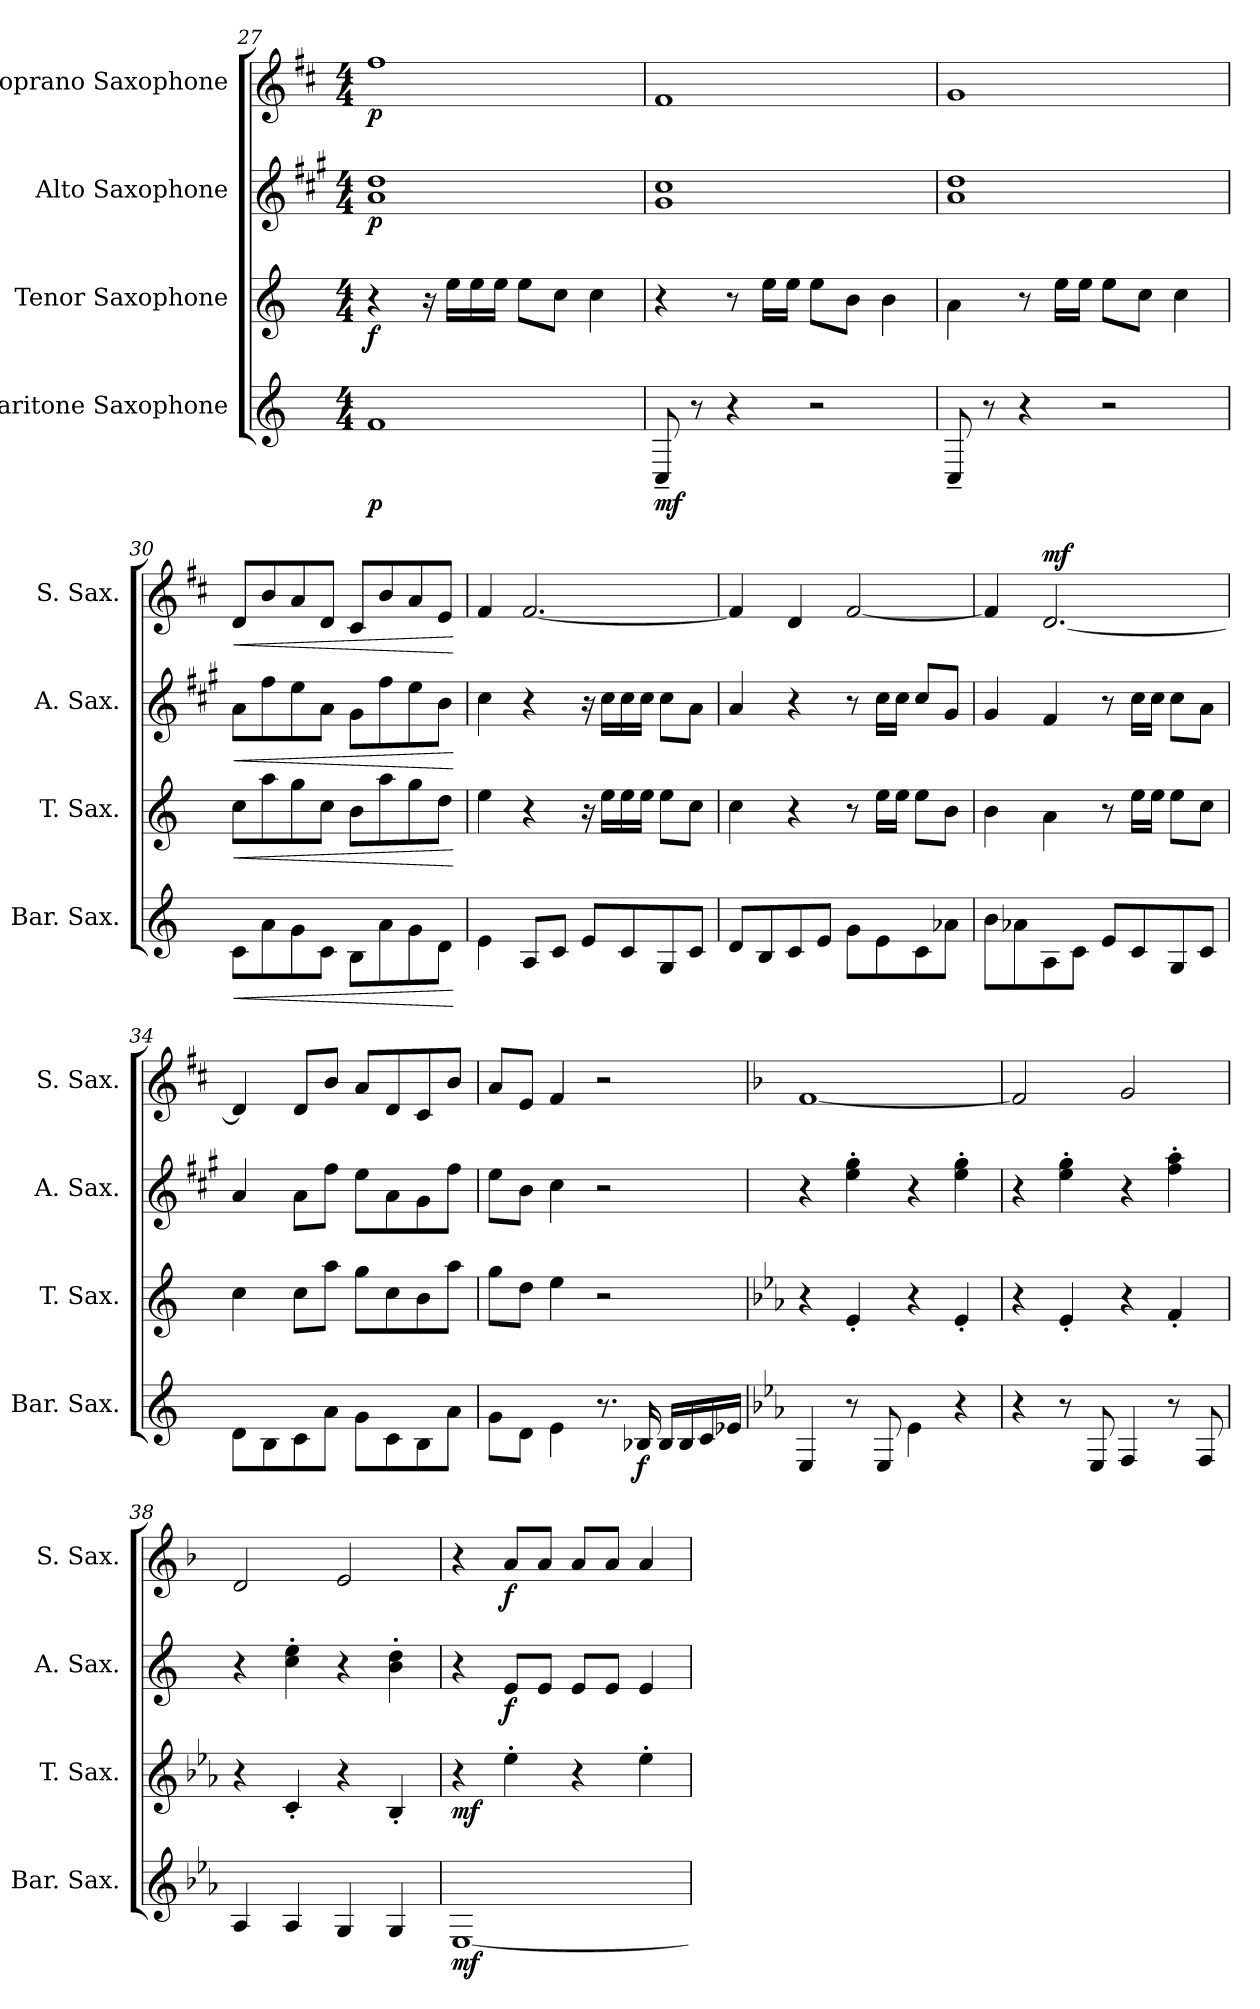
**kern	**dynam	**kern	**dynam	**kern	**dynam	**kern	**dynam
*part4	*part4	*part3	*part3	*part2	*part2	*part1	*part1
*staff4	*staff4	*staff3	*staff3	*staff2	*staff2	*staff1	*staff1
*I"Baritone Saxophone	*	*I"Tenor Saxophone	*	*I"Alto Saxophone	*	*I"Soprano Saxophone	*
*I'Bar. Sax.	*	*I'T. Sax.	*	*I'A. Sax.	*	*I'S. Sax.	*
*clefG2	*	*clefG2	*	*clefG2	*	*clefG2	*
*ITrd12c21	*	*ITrd8c14	*	*ITrd5c9	*	*ITrd1c2	*
*k[]	*	*k[]	*	*k[]	*	*k[]	*
*M4/4	*	*M4/4	*	*M4/4	*	*M4/4	*
=27	=27	=27	=27	=27	=27	=27	=27
!	!LO:DY:b	!	!LO:DY:b	!	!LO:DY:b	!	!LO:DY:b
1F	p	4r	f	1c 1f	p	1ee	p
.	.	16r	.	.	.	.	.
.	.	16e\LL	.	.	.	.	.
.	.	16e\	.	.	.	.	.
.	.	16e\JJ	.	.	.	.	.
.	.	8e\L	.	.	.	.	.
.	.	8c\J	.	.	.	.	.
.	.	4c\	.	.	.	.	.
=28	=28	=28	=28	=28	=28	=28	=28
!	!LO:DY:b	!	!	!	!	!	!
8CC~/	mf	4r	.	1B 1e	.	1e	.
8r	.	.	.	.	.	.	.
4r	.	8r	.	.	.	.	.
.	.	16e\LL	.	.	.	.	.
.	.	16e\JJ	.	.	.	.	.
2r	.	8e\L	.	.	.	.	.
.	.	8B\J	.	.	.	.	.
.	.	4B\	.	.	.	.	.
=29	=29	=29	=29	=29	=29	=29	=29
8CC~/	.	4A\	.	1c 1f	.	1f	.
8r	.	.	.	.	.	.	.
4r	.	8r	.	.	.	.	.
.	.	16e\LL	.	.	.	.	.
.	.	16e\JJ	.	.	.	.	.
2r	.	8e\L	.	.	.	.	.
.	.	8c\J	.	.	.	.	.
.	.	4c\	.	.	.	.	.
!!LO:LB:g=z
=30	=30	=30	=30	=30	=30	=30	=30
!	!LO:HP:b	!	!LO:HP:b	!	!LO:HP:b	!	!LO:HP:b
8C\L	<	8c\L	<	8c\L	<	8c/L	<
8A\	.	8a\	.	8a\	.	8a/	.
8G\	.	8g\	.	8g\	.	8g/	.
8C\J	.	8c\J	.	8c\J	.	8c/J	.
8BB\L	.	8B\L	.	8B\L	.	8B/L	.
8A\	.	8a\	.	8a\	.	8a/	.
8G\	.	8g\	.	8g\	.	8g/	.
8D\J	.	8d\J	.	8d\J	.	8d/J	.
.	[	.	[	.	[	.	[
=31	=31	=31	=31	=31	=31	=31	=31
4E\	.	4e\	.	4e\	.	4e/	.
8AA/L	.	4r	.	4r	.	[2.e/	.
8C/J	.	.	.	.	.	.	.
8E/L	.	16r	.	16r	.	.	.
.	.	16e\LL	.	16e\LL	.	.	.
8C/	.	16e\	.	16e\	.	.	.
.	.	16e\JJ	.	16e\JJ	.	.	.
8GG/	.	8e\L	.	8e\L	.	.	.
8C/J	.	8c\J	.	8c\J	.	.	.
=32	=32	=32	=32	=32	=32	=32	=32
8D/L	.	4c\	.	4c/	.	4e/]	.
8BB/	.	.	.	.	.	.	.
8C/	.	4r	.	4r	.	4c/	.
8E/J	.	.	.	.	.	.	.
8G\L	.	8r	.	8r	.	[2e/	.
8E\	.	16e\LL	.	16e\LL	.	.	.
.	.	16e\JJ	.	16e\JJ	.	.	.
8C\	.	8e\L	.	8e/L	.	.	.
8A-X\J	.	8B\J	.	8B/J	.	.	.
=33	=33	=33	=33	=33	=33	=33	=33
8B\L	.	4B\	.	4B/	.	4e/]	.
8A-X\	.	.	.	.	.	.	.
!	!	!	!	!	!	!	!LO:DY:a
8AA\	.	4A\	.	4A/	.	[2.c/	mf
8C\J	.	.	.	.	.	.	.
8E/L	.	8r	.	8r	.	.	.
8C/	.	16e\LL	.	16e\LL	.	.	.
.	.	16e\JJ	.	16e\JJ	.	.	.
8GG/	.	8e\L	.	8e\L	.	.	.
8C/J	.	8c\J	.	8c\J	.	.	.
!!LO:PB:g=z
=34	=34	=34	=34	=34	=34	=34	=34
8D\L	.	4c\	.	4c/	.	4c/]	.
8BB\	.	.	.	.	.	.	.
8C\	.	8c\L	.	8c\L	.	8c/L	.
8A\J	.	8a\J	.	8a\J	.	8a/J	.
8G\L	.	8g\L	.	8g\L	.	8g/L	.
8C\	.	8c\	.	8c\	.	8c/	.
8BB\	.	8B\	.	8B\	.	8B/	.
8A\J	.	8a\J	.	8a\J	.	8a/J	.
=35	=35	=35	=35	=35	=35	=35	=35
8G\L	.	8g\L	.	8g\L	.	8g/L	.
8D\J	.	8d\J	.	8d\J	.	8d/J	.
4E\	.	4e\	.	4e\	.	4e/	.
8.r	.	2r	.	2r	.	2r	.
!	!LO:DY:b	!	!	!	!	!	!
16BB-X/	f	.	.	.	.	.	.
16BB-/LL	.	.	.	.	.	.	.
16BB-/	.	.	.	.	.	.	.
16C/	.	.	.	.	.	.	.
16E-X/JJ	.	.	.	.	.	.	.
=36	=36	=36	=36	=36	=36	=36	=36
*k[b-e-a-]	*	*k[b-e-a-]	*	*k[b-e-a-]	*	*k[b-e-a-]	*
*	*	*	*	*	*	*MM153	*
4EE-/	.	4r	.	4r	.	[1e-	.
8r	.	4E-'/	.	4g\' 4b-\'	.	.	.
8EE-/	.	.	.	.	.	.	.
4E-\	.	4r	.	4r	.	.	.
4r	.	4E-'/	.	4g\' 4b-\'	.	.	.
=37	=37	=37	=37	=37	=37	=37	=37
4r	.	4r	.	4r	.	2e-/]	.
8r	.	4E-'/	.	4g\' 4b-\'	.	.	.
8EE-/	.	.	.	.	.	.	.
4FF/	.	4r	.	4r	.	2f/	.
8r	.	4F'/	.	4a-\' 4cc\'	.	.	.
8FF/	.	.	.	.	.	.	.
=38	=38	=38	=38	=38	=38	=38	=38
4AA-/	.	4r	.	4r	.	2c/	.
4AA-/	.	4C'/	.	4e-\' 4g\'	.	.	.
4GG/	.	4r	.	4r	.	2d/	.
4GG/	.	4BB-'/	.	4d\' 4f\'	.	.	.
!!LO:LB:g=z
=39	=39	=39	=39	=39	=39	=39	=39
!	!LO:DY:b	!	!LO:DY:b	!	!	!	!
[1EE-	mf	4r	mf	4r	.	4r	.
!	!	!	!	!	!LO:DY:b	!	!LO:DY:b
.	.	4e-'\	.	8G/L	f	8g/L	f
.	.	.	.	8G/J	.	8g/J	.
.	.	4r	.	8G/L	.	8g/L	.
.	.	.	.	8G/J	.	8g/J	.
.	.	4e-'\	.	4G/	.	4g/	.
=	=	=	=	=	=	=	=
*-	*-	*-	*-	*-	*-	*-	*-
